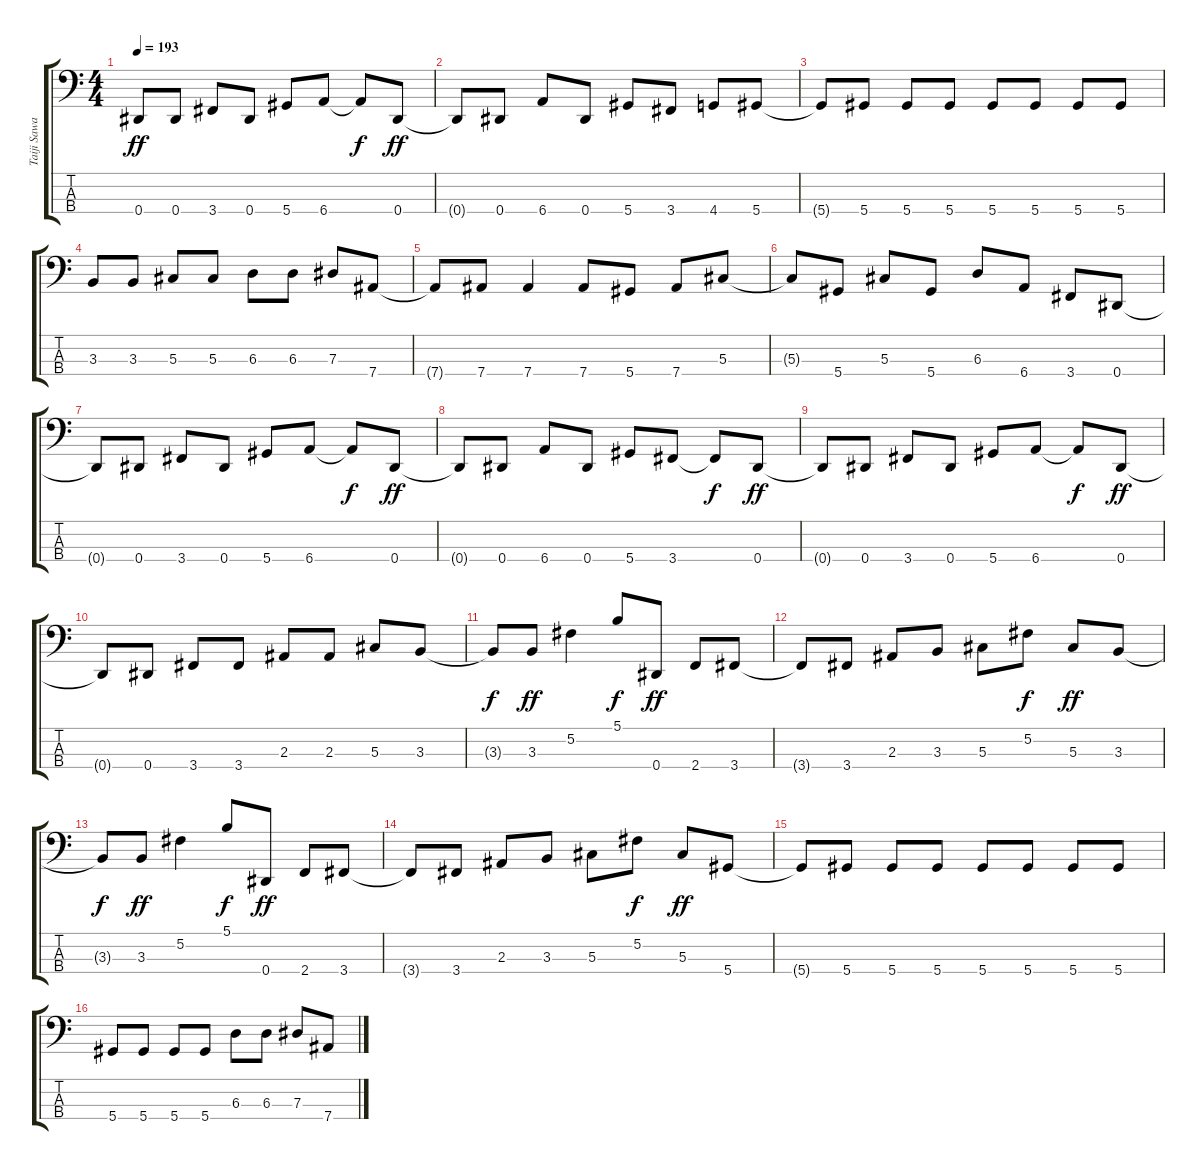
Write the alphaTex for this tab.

\track ("Taiji Sawada (Taiji)" "Taiji Sawa") {instrument electricbasspick}
\staff {score tabs}
\tuning (Gb2 Db2 Ab1 Eb1) {hide}
\ts (4 4)
\tempo 193
\clef f4
\ks c
0.4{t}.8{dy ff} 0.4.8 3.4.8 0.4.8 5.4.8 6.4.8 6.4{t}.8{dy f} 0.4.8{dy ff} |
0.4{t}.8 0.4.8 6.4.8 0.4.8 5.4.8 3.4.8 4.4.8 5.4.8 |
5.4{t}.8 5.4.8 5.4.8 5.4.8 5.4.8 5.4.8 5.4.8 5.4.8 |
3.3.8 3.3.8 5.3.8 5.3.8 6.3.8 6.3.8 7.3.8 7.4.8 |
7.4{t}.8 7.4.8 7.4.4 7.4.8 5.4.8 7.4.8 5.3.8 |
5.3{t}.8 5.4.8 5.3.8 5.4.8 6.3.8 6.4.8 3.4.8 0.4.8 |
0.4{t}.8 0.4.8 3.4.8 0.4.8 5.4.8 6.4.8 6.4{t}.8{dy f} 0.4.8{dy ff} |
0.4{t}.8 0.4.8 6.4.8 0.4.8 5.4.8 3.4.8 3.4{t}.8{dy f} 0.4.8{dy ff} |
0.4{t}.8 0.4.8 3.4.8 0.4.8 5.4.8 6.4.8 6.4{t}.8{dy f} 0.4.8{dy ff} |
0.4{t}.8 0.4.8 3.4.8 3.4.8 2.3.8 2.3.8 5.3.8 3.3.8 |
3.3{t}.8{dy f} 3.3.8{dy ff} 5.2.4 5.1.8{dy f} 0.4.8{dy ff} 2.4.8 3.4.8 |
3.4{t}.8 3.4.8 2.3.8 3.3.8 5.3.8 5.2.8{dy f} 5.3.8{dy ff} 3.3.8 |
3.3{t}.8{dy f} 3.3.8{dy ff} 5.2.4 5.1.8{dy f} 0.4.8{dy ff} 2.4.8 3.4.8 |
3.4{t}.8 3.4.8 2.3.8 3.3.8 5.3.8 5.2.8{dy f} 5.3.8{dy ff} 5.4.8 |
5.4{t}.8 5.4.8 5.4.8 5.4.8 5.4.8 5.4.8 5.4.8 5.4.8 |
5.4.8 5.4.8 5.4.8 5.4.8 6.3.8 6.3.8 7.3.8 7.4.8
